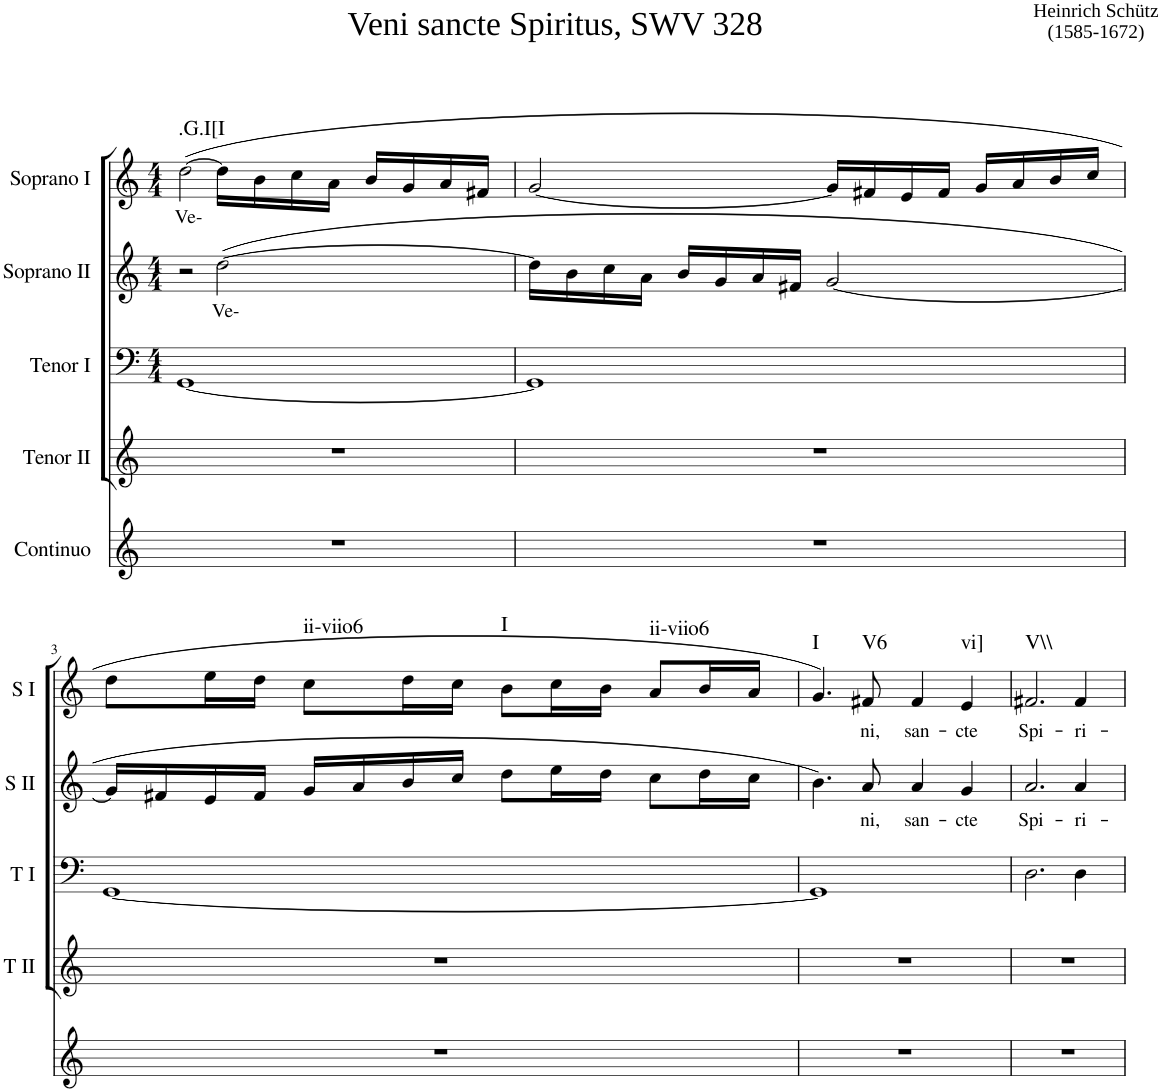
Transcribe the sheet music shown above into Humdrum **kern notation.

**kern	**kern	**kern	**kern	**text	**kern	**text	**harte
*part5	*part4	*part3	*part2	*part2	*part1	*part1	*part1
*staff5	*staff4	*staff3	*staff2	*staff2	*staff1	*staff1	*
*I"Continuo	*I"Tenor II	*I"Tenor I	*I"Soprano II	*	*I"Soprano I	*	*
*	*I'T II	*I'T I	*I'S II	*	*I'S I	*	*
*clefG2	*clefG2	*clefF4	*clefG2	*	*clefG2	*	*
*k[]	*k[]	*k[]	*k[]	*	*k[]	*	*
*	*	*M4/4	*M4/4	*	*M4/4	*	*
=1	=1	=1	=1	=1	=1	=1	=1
!	!	!	!	!	!LO:TX:a:t=Veni sancte Spiritus, SWV 328	!	!
!	!	!	!	!	!LO:TX:a:t=Heinrich Schütz	!	!
!	!	!	!	!	!LO:TX:a:t=(1585-1672)	!	!
!	!	!	!	!	!	!LO:LY:b	!LO:H:kt=.G.I[I
1r	1r	[1GG	2r	.	([2dd\	Ve-	N
!	!	!	!	!LO:LY:b	!	!	!
.	.	.	([2dd\	Ve-	16dd\LL]	.	.
.	.	.	.	.	16b\	.	.
.	.	.	.	.	16cc\	.	.
.	.	.	.	.	16a\JJ	.	.
.	.	.	.	.	16b/LL	.	.
.	.	.	.	.	16g/	.	.
.	.	.	.	.	16a/	.	.
.	.	.	.	.	16f#X/JJ	.	.
=2	=2	=2	=2	=2	=2	=2	=2
1r	1r	1GG]	16dd\LL]	.	[2g/	.	.
.	.	.	16b\	.	.	.	.
.	.	.	16cc\	.	.	.	.
.	.	.	16a\JJ	.	.	.	.
.	.	.	16b/LL	.	.	.	.
.	.	.	16g/	.	.	.	.
.	.	.	16a/	.	.	.	.
.	.	.	16f#X/JJ	.	.	.	.
.	.	.	[2g/	.	16g/LL]	.	.
.	.	.	.	.	16f#X/	.	.
.	.	.	.	.	16e/	.	.
.	.	.	.	.	16f#/JJ	.	.
.	.	.	.	.	16g/LL	.	.
.	.	.	.	.	16a/	.	.
.	.	.	.	.	16b/	.	.
.	.	.	.	.	16cc/JJ	.	.
!!LO:LB:g=z
=3	=3	=3	=3	=3	=3	=3	=3
1r	1r	[1GG	16g/LL]	.	8dd\L	.	.
.	.	.	16f#X/	.	.	.	.
.	.	.	16e/	.	16ee\L	.	.
.	.	.	16f#/JJ	.	16dd\JJ	.	.
!	!	!	!	!	!	!	!LO:H:kt=ii-viio6
.	.	.	16g/LL	.	8cc\L	.	N
.	.	.	16a/	.	.	.	.
.	.	.	16b/	.	16dd\L	.	.
.	.	.	16cc/JJ	.	16cc\JJ	.	.
!	!	!	!	!	!	!	!LO:H:kt=I
.	.	.	8dd\L	.	8b\L	.	N
.	.	.	16ee\L	.	16cc\L	.	.
.	.	.	16dd\JJ	.	16b\JJ	.	.
!	!	!	!	!	!	!	!LO:H:kt=ii-viio6
.	.	.	8cc\L	.	8a/L	.	N
.	.	.	16dd\L	.	16b/L	.	.
.	.	.	16cc\JJ	.	16a/JJ	.	.
=4	=4	=4	=4	=4	=4	=4	=4
!	!	!	!	!	!	!	!LO:H:kt=I
1r	1r	1GG]	4.b\)	.	4.g/)	.	N
!	!	!	!	!LO:LY:b	!	!LO:LY:b	!LO:H:kt=V6
.	.	.	8a/	ni,	8f#X/	ni,	N
!	!	!	!	!LO:LY:b	!	!LO:LY:b	!
.	.	.	4a/	san-	4f#/	san-	.
!	!	!	!	!LO:LY:b	!	!LO:LY:b	!LO:H:kt=vi]
.	.	.	4g/	cte	4e/	cte	N
=5	=5	=5	=5	=5	=5	=5	=5
!	!	!	!	!LO:LY:b	!	!LO:LY:b	!LO:H:kt=V\\
1r	1r	2.D\	2.a/	Spi-	2.f#X/	Spi-	N
!	!	!	!	!LO:LY:b	!	!LO:LY:b	!
.	.	4D\	4a/	ri-	4f#/	ri-	.
=	=	=	=	=	=	=	=
*-	*-	*-	*-	*-	*-	*-	*-
